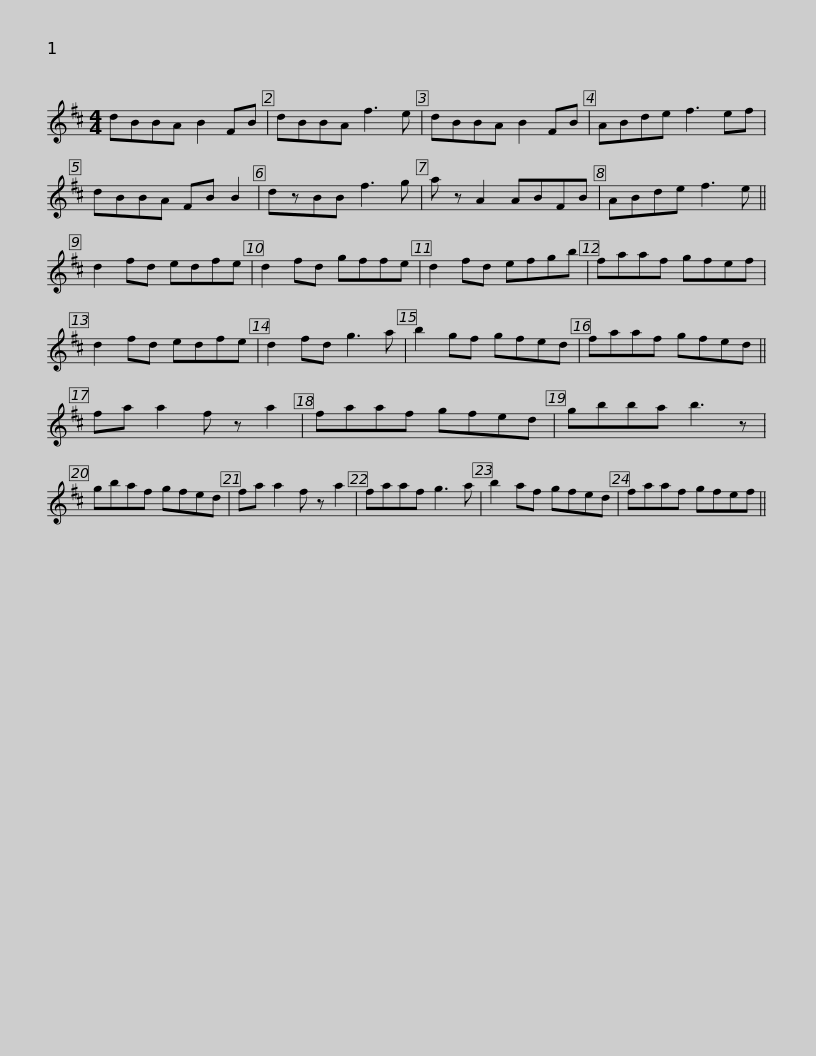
X:1
L:1/8
M:4/4
I:linebreak $
K:Bmin
V:1 treble
V:1
 dBBA B2 FB | dBBA f3 e | dBBA B2 FB | ABde f3 ef | dBBA FB B2 | %5
 dzBB f3 g |$ a z A2 ABFB | ABde f3 e || d2 fd edfe | d2 fd gffe | %10
 d2 fd efgb | faaf gfef |$ d2 fd edfe | d2 fd g3 a | b2 gf gfed | %15
 faaf gfed || fa a2 f z a2 | faaf gfed |$ gbba b3 z | gbaf gfed | %20
 fa a2 f z a2 | faaf g3 a | b2 af gfed | faaf gfef || %24
